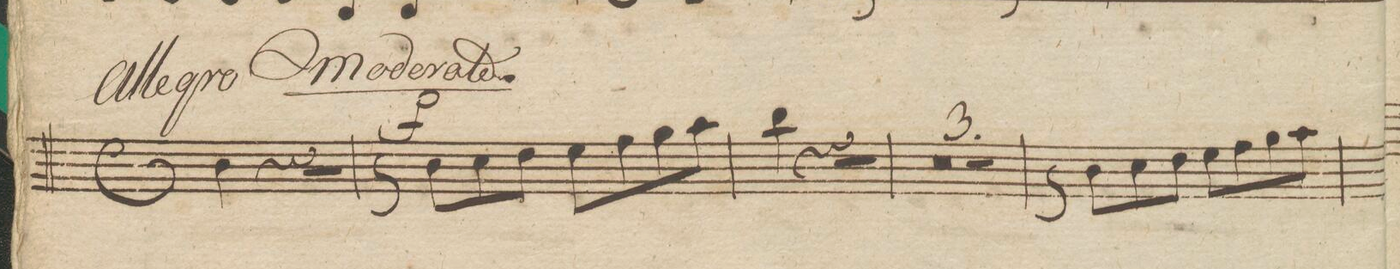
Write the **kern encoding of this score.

**kern	**dynam
*I"Viola.	*
*clefC3	*
*k[]	*
*met(c)	*
*M4/4	*
4c\	.
4r	.
2r	.
=28	=28
8r	f
8c\L	.
8d\	.
8e\J	.
8f\L	.
8g\	.
8a\	.
8b\J	.
=29	=29
4cc\	.
4r	.
2r	.
=30	=30
0r	.
=31	=31
=32	=32
1r	.
=33	=33
8r	.
8c\L	.
8d\	.
8e\J	.
8f\L	.
8g\	.
8a\	.
8b\J	.
=34	=34
*-	*-
